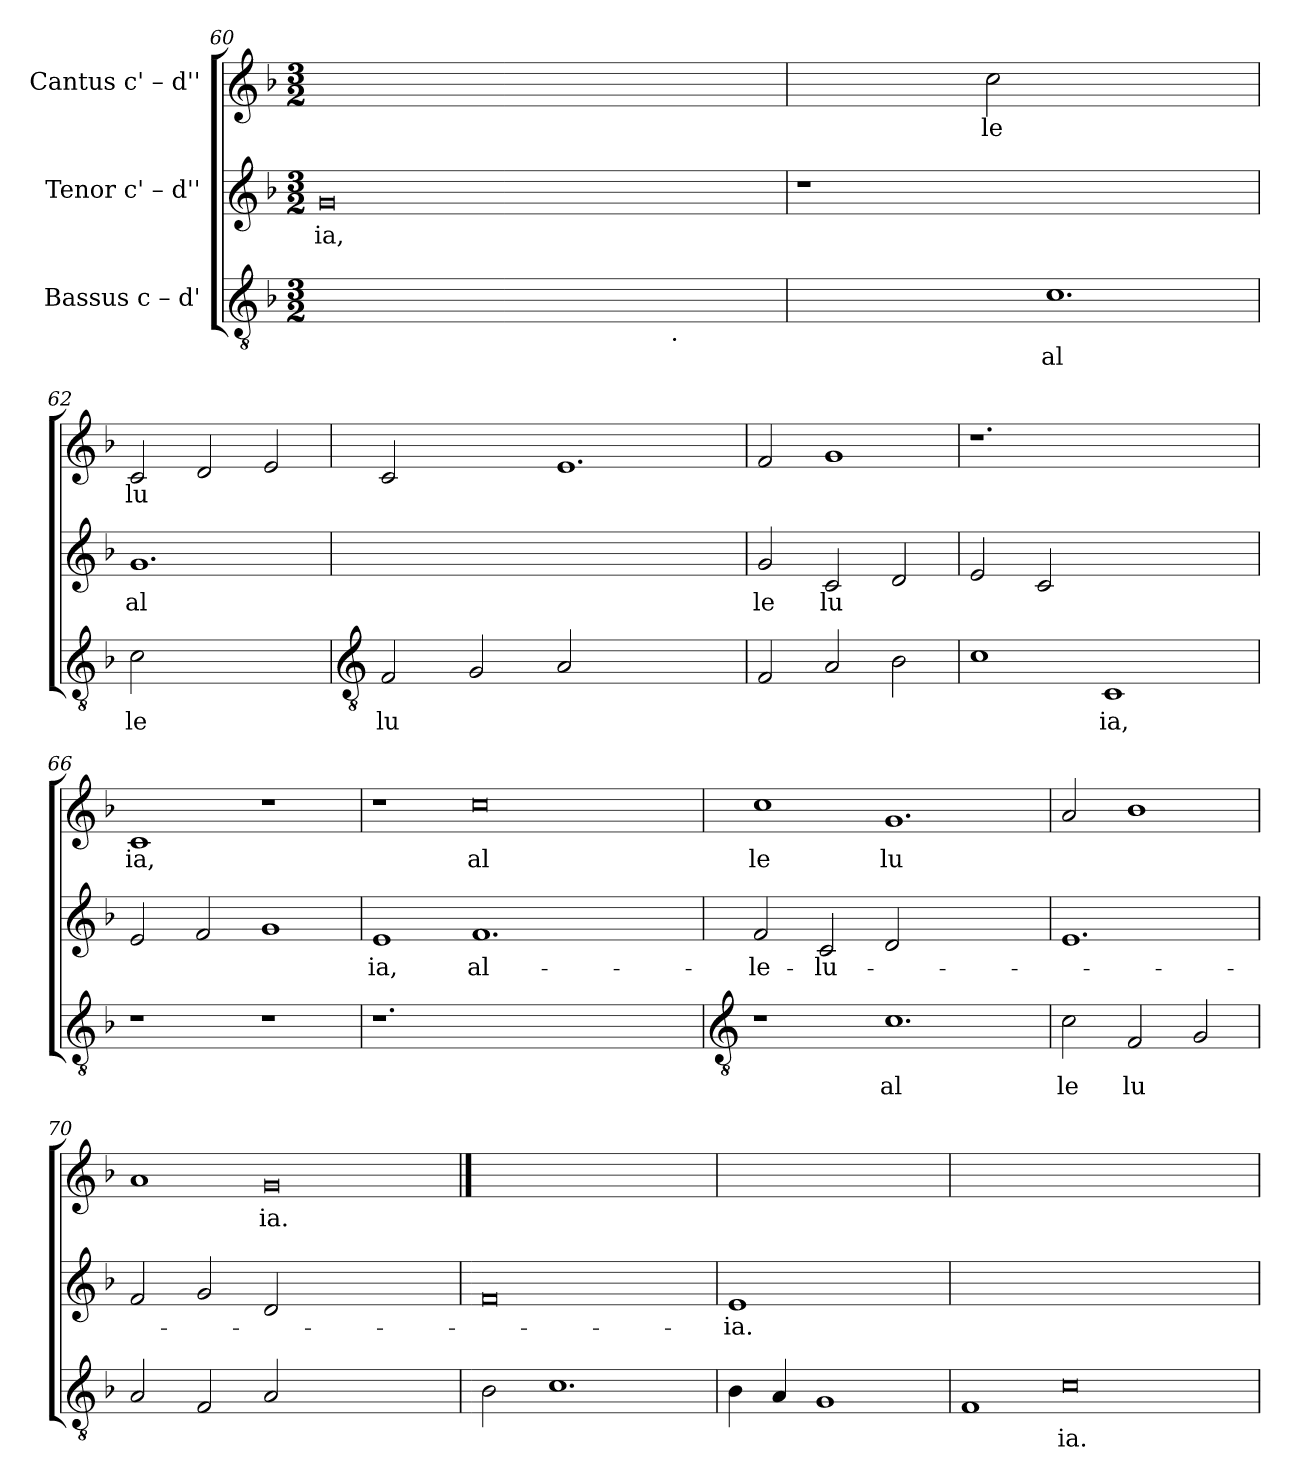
**kern	**text	**kern	**text	**kern	**text
*part3	*part3	*part2	*part2	*part1	*part1
*staff3	*staff3	*staff2	*staff2	*staff1	*staff1
*I"Bassus  c – d'	*	*I"Tenor  c' – d''	*	*I"Cantus  c' – d''	*
!!LO:LB:g=z
*clefGv2	*	*clefG2	*	*clefG2	*
*k[b-]	*	*k[b-]	*	*k[b-]	*
*F:	*	*F:	*	*F:	*
*M3/2	*	*M3/2	*	*M3/2	*
=60	=60	=60	=60	=60	=60
!	!	!	!LO:LY:b	!	!
4ryy	.	0g	-ia,	4ryy	.
4ryy	.	.	.	4ryy	.
64ryy	.	.	.	1.ryy	.
4ryy	.	.	.	.	.
4ryy	.	.	.	.	.
4ryy	.	.	.	.	.
64ryy	.	.	.	.	.
64ryy	.	.	.	.	.
64ryy	.	.	.	.	.
64ryy	.	.	.	.	.
64ryy	.	.	.	.	.
64ryy	.	.	.	.	.
64ryy	.	.	.	.	.
64ryy	.	.	.	.	.
64ryy	.	.	.	.	.
64ryy	.	.	.	.	.
64ryy	.	.	.	.	.
64ryy	.	.	.	.	.
!LO:TX:b:t=.	!	!	!	!	!
64ryy	.	.	.	.	.
4ryy	.	.	.	.	.
4ryy	.	.	.	.	.
32ryy	.	.	.	.	.
!!LO:LB:g=z
=61	=61	=61	=61	=61	=61
4ryy	.	1r	.	4ryy	.
4ryy	.	.	.	4ryy	.
4ryy	.	.	.	4ryy	.
4ryy	.	.	.	4ryy	.
!	!	!	!	!	!LO:LY:b
4ryy	.	4ryy	.	2cc\	le
32ryy	.	4ryy	.	.	.
!	!LO:LY:b	!	!	!	!
1.c	-al	.	.	.	.
.	.	1ryy	.	1ryy	.
.	.	4ryy	.	4ryy	.
.	.	32ryy	.	32ryy	.
=62	=62	=62	=62	=62	=62
!	!LO:LY:b	!	!LO:LY:b	!	!LO:LY:b
2c\	le	1.g	al	2c/	lu
1ryy	.	.	.	2d/	.
.	.	.	.	2e/	.
!!LO:LB:g=z
=63	=63	=63	=63	=63	=63
*clefGv2	*	*	*	*	*
!	!LO:LY:b	!	!	!	!
2F/	lu	4ryy	.	2c/	.
.	.	4ryy	.	.	.
2G/	.	4ryy	.	4ryy	.
.	.	4ryy	.	4ryy	.
2A/	.	4ryy	.	1.e	.
.	.	4ryy	.	.	.
1ryy	.	1ryy	.	.	.
=64A	=64A	=64A	=64A	=64A	=64A
!	!	!	!LO:LY:b	!	!
2F/	.	2g/	le	2f/	.
!	!	!	!LO:LY:b	!	!
2A/	.	2c/	lu	1g	.
2B-\	.	2d/	.	.	.
=65	=65	=65	=65	=65	=65
1c	.	2e/	.	1.r	.
.	.	2c/	.	.	.
!	!LO:LY:b	!	!	!	!
1C	ia,	4ryy	.	.	.
.	.	4ryy	.	.	.
.	.	2ryy	.	2ryy	.
!!LO:LB:g=z
=66	=66	=66	=66	=66	=66
!	!	!	!	!	!LO:LY:b
1r	.	2e/	.	1c	ia,
.	.	2f/	.	.	.
1r	.	1g	.	1r	.
=67	=67	=67	=67	=67	=67
!	!	!	!LO:LY:b	!	!
1.r	.	1e	ia,	1r	.
!	!	!	!LO:LY:b	!	!LO:LY:b
.	.	1.f	al-	0cc	al
1.ryy	.	.	.	.	.
.	.	2ryy	.	.	.
!!LO:LB:g=z
=68	=68	=68	=68	=68	=68
*clefGv2	*	*	*	*	*
!	!	!	!LO:LY:b	!	!LO:LY:b
1r	.	2f/	-le-	1cc	le
!	!	!	!LO:LY:b	!	!
.	.	2c/	-lu-	.	.
!	!LO:LY:b	!	!	!	!LO:LY:b
1.c	al	2d/	.	1.g	lu
.	.	1ryy	.	.	.
=69	=69	=69	=69	=69	=69
!	!LO:LY:b	!	!	!	!
2c\	le	1.e	.	2a/	.
!	!LO:LY:b	!	!	!	!
2F/	lu	.	.	1b-	.
2G/	.	.	.	.	.
=70	=70	=70	=70	=70	=70
2A/	.	2f/	.	1a	.
2F/	.	2g/	.	.	.
!	!	!	!	!	!LO:LY:b
2A/	.	2d/	.	0g	ia.
1.ryy	.	1.ryy	.	.	.
=	==	=	==	==	==
2B-\	.	0f	.	1.ryy	.
1.c	.	.	.	.	.
.	.	.	.	2ryy	.
=	=	=	=	=	=
!	!	!	!LO:LY:b	!	!
4B-\	.	1e	-ia.	1.ryy	.
4A/	.	.	.	.	.
1G	.	.	.	.	.
.	.	2ryy	.	.	.
=	=	=	=	=	=
1F	.	1.ryy	.	1.ryy	.
!	!LO:LY:b	!	!	!	!
0c	ia.	.	.	.	.
.	.	1.ryy	.	1.ryy	.
=	=	=	=	=	=
*-	*-	*-	*-	*-	*-
